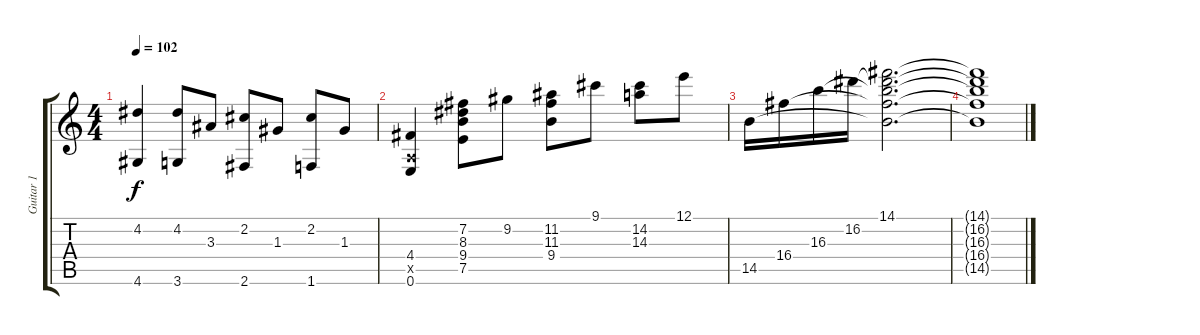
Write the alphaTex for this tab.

\track ("Guitar 1" "Guitar 1") {instrument electricguitarjazz}
\staff {score tabs}
\tuning (E4 B3 G3 D3 A2 E2) {hide}
\ts (4 4)
\tempo 102
\clef g2
\ks c
(4.2 4.6).4{dy f} (4.2 3.6).8 3.3.8 (2.2 2.6).8 1.3.8 (2.2 1.6).8 1.3.8 |
(4.4 0.5{x} 0.6).4 (7.2 8.3 9.4 7.5).8 9.2.8 (11.2 11.3 9.4).8 9.1.8 (14.2 14.3).8 12.1.8 |
14.5.16 16.4.16 16.3.16 16.2.16 (14.1 16.2{t} 16.3{t} 16.4{t} 14.5{t}).2{d} |
(14.1{t} 16.2{t} 16.3{t} 16.4{t} 14.5{t}).1
